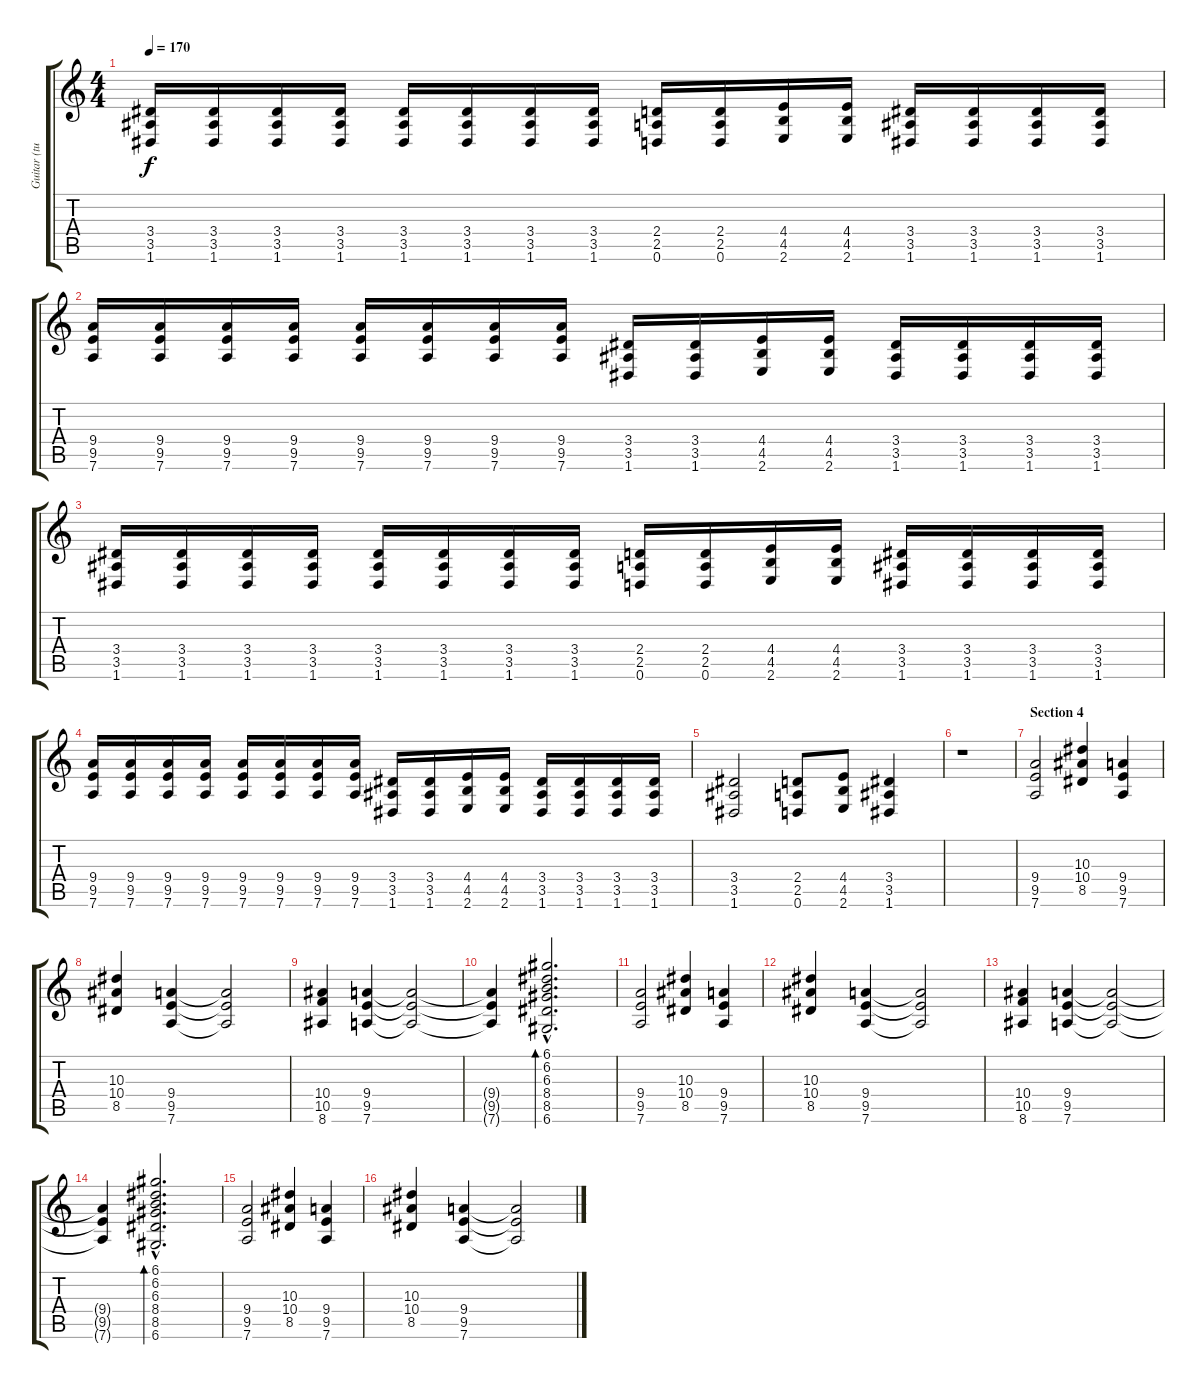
\track ("Guitar (tuned D)" "Guitar (tu") {instrument distortionguitar}
\staff {score tabs}
\tuning (D4 A3 F3 C3 G2 D2) {hide}
\ts (4 4)
\tempo 170
\clef g2
\ks c
(3.4 3.5 1.6).16{dy f} (3.4 3.5 1.6).16 (3.4 3.5 1.6).16 (3.4 3.5 1.6).16 (3.4 3.5 1.6).16 (3.4 3.5 1.6).16 (3.4 3.5 1.6).16 (3.4 3.5 1.6).16 (2.4 2.5 0.6).16 (2.4 2.5 0.6).16 (4.4 4.5 2.6).16 (4.4 4.5 2.6).16 (3.4 3.5 1.6).16 (3.4 3.5 1.6).16 (3.4 3.5 1.6).16 (3.4 3.5 1.6).16 |
(9.4 9.5 7.6).16 (9.4 9.5 7.6).16 (9.4 9.5 7.6).16 (9.4 9.5 7.6).16 (9.4 9.5 7.6).16 (9.4 9.5 7.6).16 (9.4 9.5 7.6).16 (9.4 9.5 7.6).16 (3.4 3.5 1.6).16 (3.4 3.5 1.6).16 (4.4 4.5 2.6).16 (4.4 4.5 2.6).16 (3.4 3.5 1.6).16 (3.4 3.5 1.6).16 (3.4 3.5 1.6).16 (3.4 3.5 1.6).16 |
(3.4 3.5 1.6).16 (3.4 3.5 1.6).16 (3.4 3.5 1.6).16 (3.4 3.5 1.6).16 (3.4 3.5 1.6).16 (3.4 3.5 1.6).16 (3.4 3.5 1.6).16 (3.4 3.5 1.6).16 (2.4 2.5 0.6).16 (2.4 2.5 0.6).16 (4.4 4.5 2.6).16 (4.4 4.5 2.6).16 (3.4 3.5 1.6).16 (3.4 3.5 1.6).16 (3.4 3.5 1.6).16 (3.4 3.5 1.6).16 |
(9.4 9.5 7.6).16 (9.4 9.5 7.6).16 (9.4 9.5 7.6).16 (9.4 9.5 7.6).16 (9.4 9.5 7.6).16 (9.4 9.5 7.6).16 (9.4 9.5 7.6).16 (9.4 9.5 7.6).16 (3.4 3.5 1.6).16 (3.4 3.5 1.6).16 (4.4 4.5 2.6).16 (4.4 4.5 2.6).16 (3.4 3.5 1.6).16 (3.4 3.5 1.6).16 (3.4 3.5 1.6).16 (3.4 3.5 1.6).16 |
(3.4 3.5 1.6).2 (2.4 2.5 0.6).8 (4.4 4.5 2.6).8 (3.4 3.5 1.6).4 |
r.1 |
\section ("" "Section 4")
(9.4 9.5 7.6).2 (10.3 10.4 8.5).4 (9.4 9.5 7.6).4 |
(10.3 10.4 8.5).4 (9.4 9.5 7.6).4 (9.4{t} 9.5{t} 7.6{t}).2 |
(10.4 10.5 8.6).4 (9.4 9.5 7.6).4 (9.4{t} 9.5{t} 7.6{t}).2 |
(9.4{t} 9.5{t} 7.6{t}).4 (6.1{hac} 6.2{hac} 6.3{hac} 8.4{hac} 8.5{hac} 6.6{hac}).2{d bd 480} |
(9.4 9.5 7.6).2 (10.3 10.4 8.5).4 (9.4 9.5 7.6).4 |
(10.3 10.4 8.5).4 (9.4 9.5 7.6).4 (9.4{t} 9.5{t} 7.6{t}).2 |
(10.4 10.5 8.6).4 (9.4 9.5 7.6).4 (9.4{t} 9.5{t} 7.6{t}).2 |
(9.4{t} 9.5{t} 7.6{t}).4 (6.1{hac} 6.2{hac} 6.3{hac} 8.4{hac} 8.5{hac} 6.6{hac}).2{d bd 480} |
(9.4 9.5 7.6).2 (10.3 10.4 8.5).4 (9.4 9.5 7.6).4 |
(10.3 10.4 8.5).4 (9.4 9.5 7.6).4 (9.4{t} 9.5{t} 7.6{t}).2
